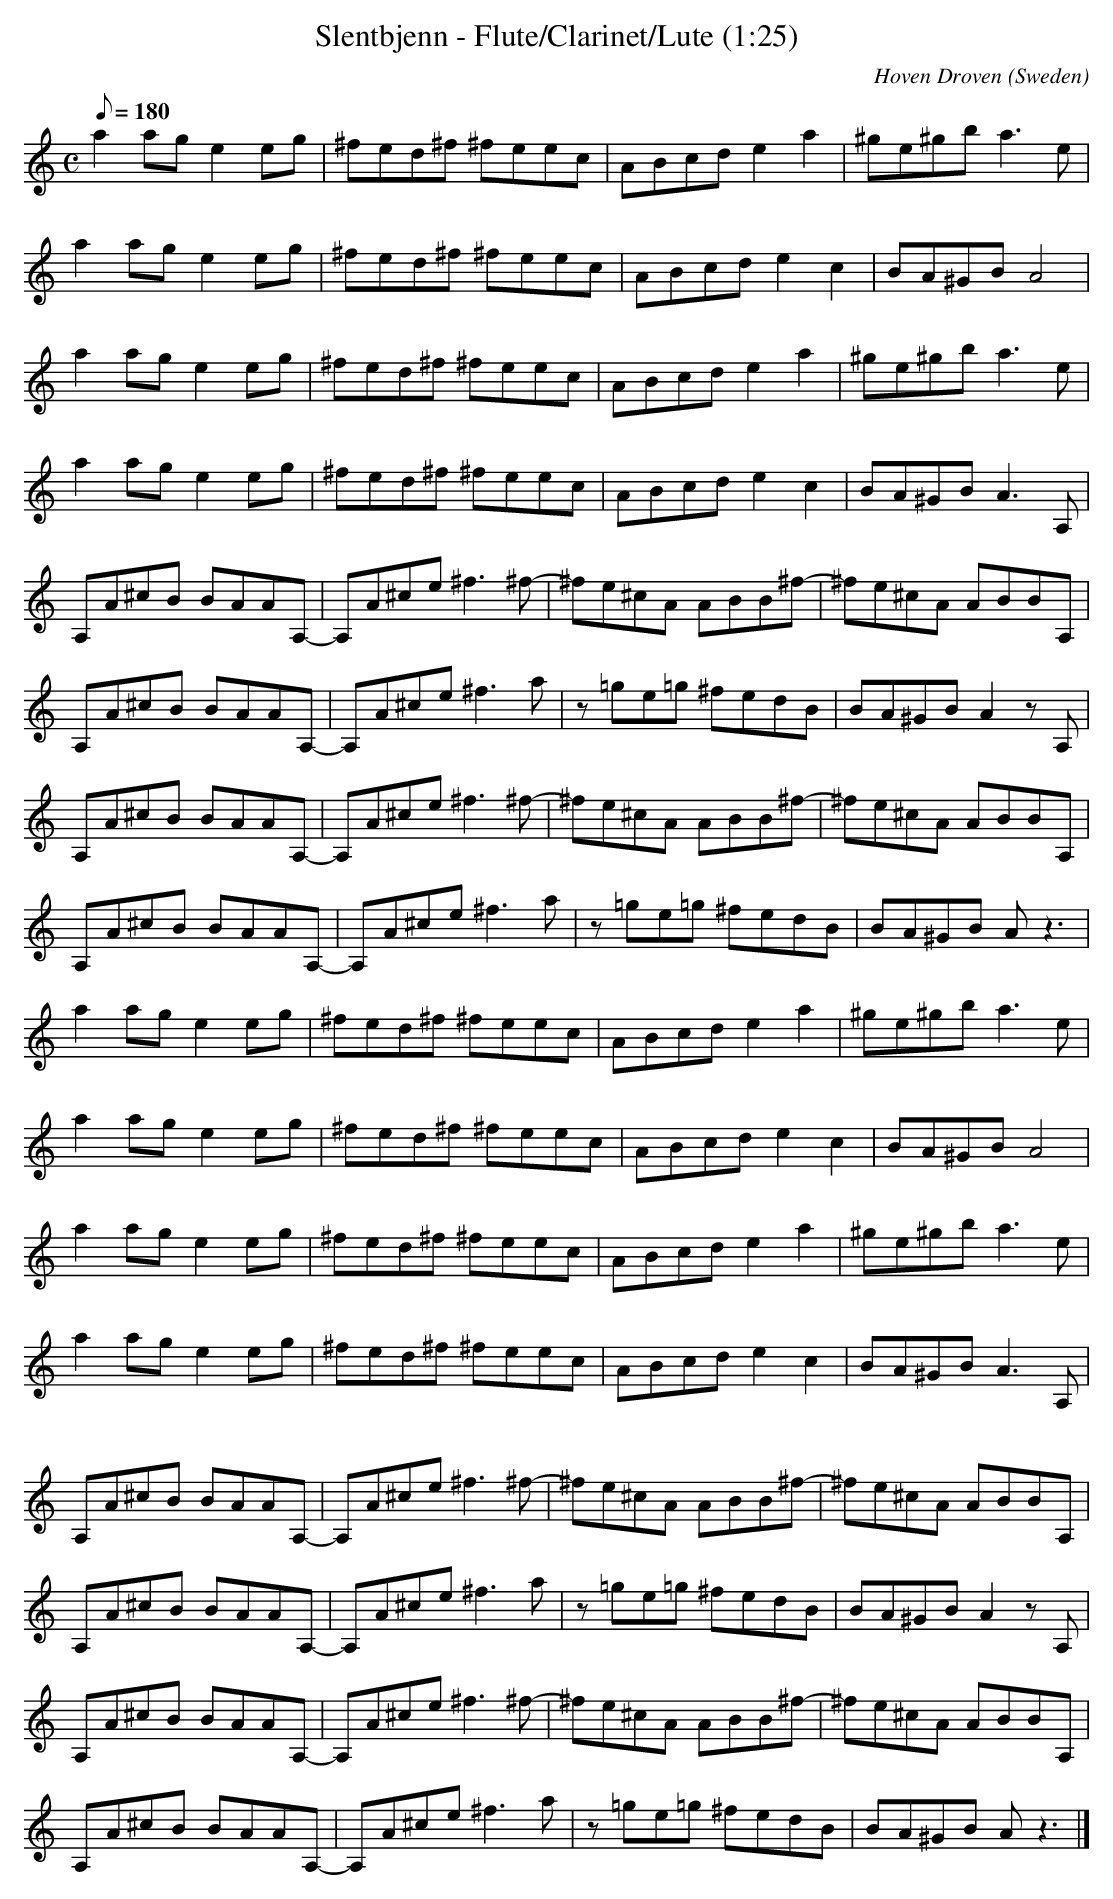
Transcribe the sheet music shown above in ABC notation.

X:1
T:Slentbjenn - Flute/Clarinet/Lute (1:25)
C:Hoven Droven
O:Sweden
M:C
Q:180
K:C
L:1/8
a2ag e2eg|^fed^f ^feec|ABcd e2a2|^ge^gb a3e|
a2ag e2eg|^fed^f ^feec|ABcd e2c2|BA^GB A4|
a2ag e2eg|^fed^f ^feec|ABcd e2a2|^ge^gb a3e|
a2ag e2eg|^fed^f ^feec|ABcd e2c2|BA^GB A3A,|
A,A^cB BAAA,-|A,A^ce ^f3^f-|^fe^cA ABB^f-|^fe^cA ABBA,|
A,A^cB BAAA,-|A,A^ce ^f3a|z=ge=g ^fedB|BA^GB A2zA,|
A,A^cB BAAA,-|A,A^ce ^f3^f-|^fe^cA ABB^f-|^fe^cA ABBA,|
A,A^cB BAAA,-|A,A^ce ^f3a|z=ge=g ^fedB|BA^GB Az3|
a2ag e2eg|^fed^f ^feec|ABcd e2a2|^ge^gb a3e|
a2ag e2eg|^fed^f ^feec|ABcd e2c2|BA^GB A4|
a2ag e2eg|^fed^f ^feec|ABcd e2a2|^ge^gb a3e|
a2ag e2eg|^fed^f ^feec|ABcd e2c2|BA^GB A3A,|
A,A^cB BAAA,-|A,A^ce ^f3^f-|^fe^cA ABB^f-|^fe^cA ABBA,|
A,A^cB BAAA,-|A,A^ce ^f3a|z=ge=g ^fedB|BA^GB A2zA,|
A,A^cB BAAA,-|A,A^ce ^f3^f-|^fe^cA ABB^f-|^fe^cA ABBA,|
A,A^cB BAAA,-|A,A^ce ^f3a|z=ge=g ^fedB|BA^GB Az3|]
